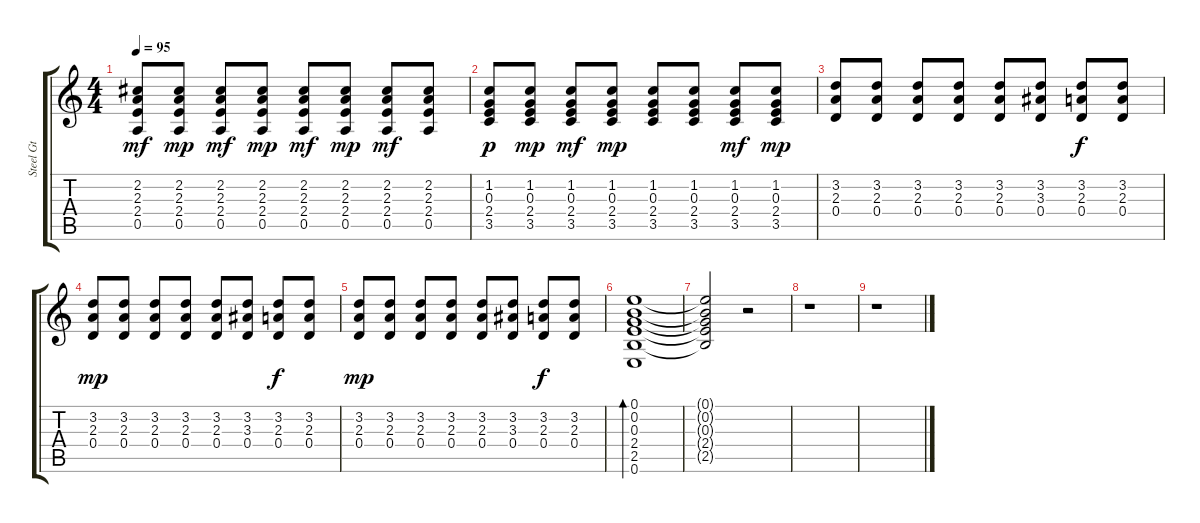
\track ("Steel Gt" "Steel Gt") {instrument acousticguitarsteel}
\staff {score tabs}
\tuning (E4 B3 G3 D3 A2 E2) {hide}
\ts (4 4)
\tempo 95
\clef g2
\ks c
(2.2 2.3 2.4 0.5).8{dy mf} (2.2 2.3 2.4 0.5).8{dy mp} (2.2 2.3 2.4 0.5).8{dy mf} (2.2 2.3 2.4 0.5).8{dy mp} (2.2 2.3 2.4 0.5).8{dy mf} (2.2 2.3 2.4 0.5).8{dy mp} (2.2 2.3 2.4 0.5).8{dy mf} (2.2 2.3 2.4 0.5).8 |
(1.2 0.3 2.4 3.5).8{dy p} (1.2 0.3 2.4 3.5).8{dy mp} (1.2 0.3 2.4 3.5).8{dy mf} (1.2 0.3 2.4 3.5).8{dy mp} (1.2 0.3 2.4 3.5).8 (1.2 0.3 2.4 3.5).8 (1.2 0.3 2.4 3.5).8{dy mf} (1.2 0.3 2.4 3.5).8{dy mp} |
(3.2 2.3 0.4).8 (3.2 2.3 0.4).8 (3.2 2.3 0.4).8 (3.2 2.3 0.4).8 (3.2 2.3 0.4).8 (3.2 3.3 0.4).8 (3.2 2.3 0.4).8{dy f} (3.2 2.3 0.4).8 |
(3.2 2.3 0.4).8{dy mp} (3.2 2.3 0.4).8 (3.2 2.3 0.4).8 (3.2 2.3 0.4).8 (3.2 2.3 0.4).8 (3.2 3.3 0.4).8 (3.2 2.3 0.4).8{dy f} (3.2 2.3 0.4).8 |
(3.2 2.3 0.4).8{dy mp} (3.2 2.3 0.4).8 (3.2 2.3 0.4).8 (3.2 2.3 0.4).8 (3.2 2.3 0.4).8 (3.2 3.3 0.4).8 (3.2 2.3 0.4).8{dy f} (3.2 2.3 0.4).8 |
(0.1 0.2 0.3 2.4 2.5 0.6).1{bd 60} |
(0.1{t} 0.2{t} 0.3{t} 2.4{t} 2.5{t}).2 r.2 |
r.1 |
r.1
